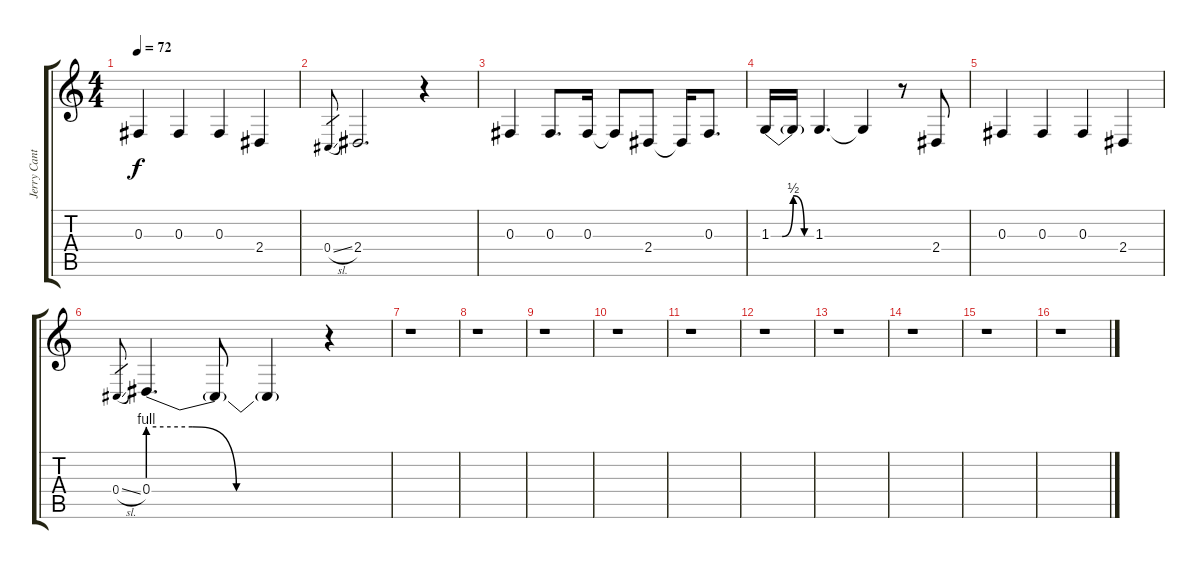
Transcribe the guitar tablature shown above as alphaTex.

\track ("Jerry Cantrell - Backing Vocals" "Jerry Cant") {instrument lead2sawtooth}
\staff {score tabs}
\tuning (Eb4 Bb3 Gb3 Db3 Ab2 Eb2) {hide}
\ts (4 4)
\tempo 72
\clef g2
\ks c
0.3.4{dy f} 0.3.4 0.3.4 2.4.4 |
0.4{sl}.8{gr} 2.4.2{d} r.4 |
0.3.4 0.3.8{d} 0.3.16 0.3{t}.8 2.4.8 2.4{t}.16 0.3.8{d} |
1.3{be (custom 0 0 15 0 30 2 45 0 60 0)}.16 1.3{t}.16 1.3.4{d} 1.3{t}.4 r.8 2.4.8 |
0.3.4 0.3.4 0.3.4 2.4.4 |
0.4{sl}.8{gr} 0.4{be (custom 0 4 15 4 30 0 40 0 60 0)}.4{d} 0.4{t}.8 0.4{t}.4 r.4 |
r.1 |
r.1 |
r.1 |
r.1 |
r.1 |
r.1 |
r.1 |
r.1 |
r.1 |
r.1
